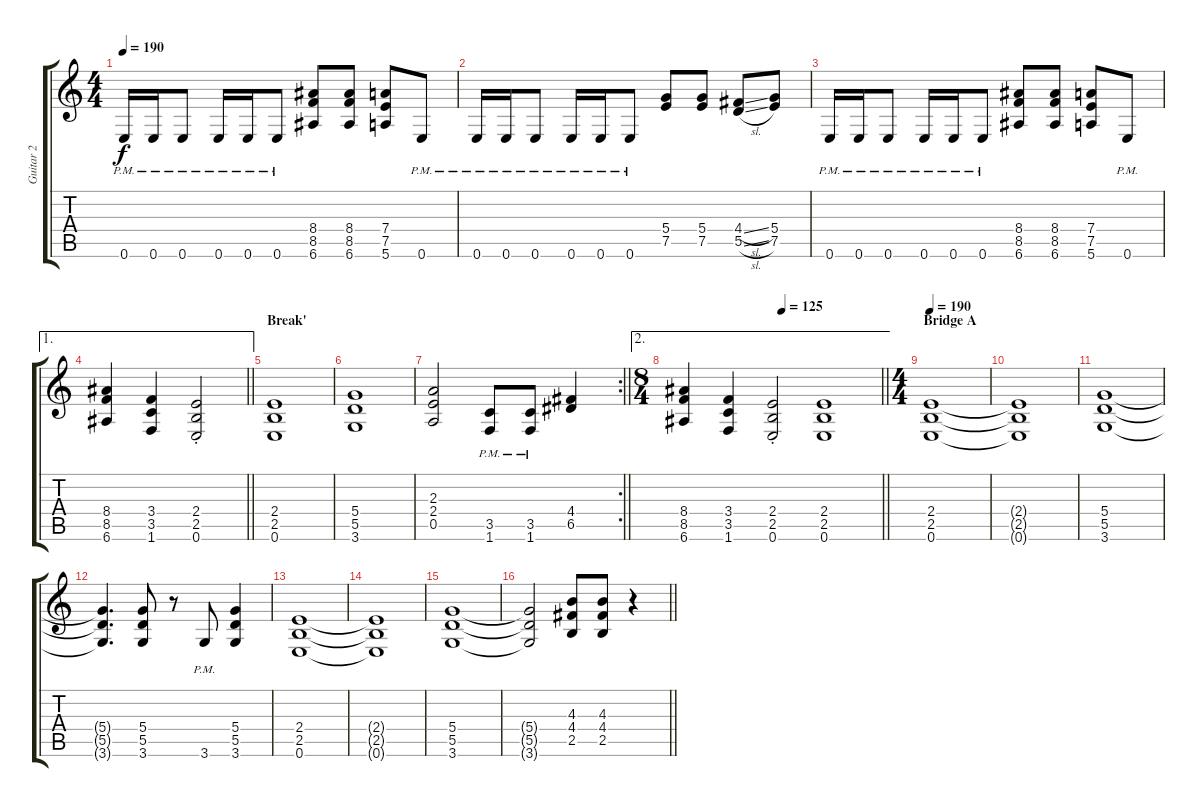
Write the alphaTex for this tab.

\track ("Guitar 2" "Guitar 2") {instrument distortionguitar}
\staff {score tabs}
\tuning (E4 B3 G3 D3 A2 E2) {hide}
\ts (4 4)
\tempo 190
\clef g2
\ks c
0.6{pm}.16{dy f} 0.6{pm}.16{beam merge} 0.6{pm}.8{beam split} 0.6{pm}.16 0.6{pm}.16{beam merge} 0.6{pm}.8{beam split} (8.4 8.5 6.6).8{beam merge} (8.4 8.5 6.6).8 (7.4 7.5 5.6).8 0.6{pm}.8 |
0.6{pm}.16 0.6{pm}.16 0.6{pm}.8 0.6{pm}.16 0.6{pm}.16 0.6{pm}.8 (5.4 7.5).8 (5.4 7.5).8 (4.4{sl} 5.5{sl}).8 (5.4 7.5).8 |
0.6{pm}.16 0.6{pm}.16{beam merge} 0.6{pm}.8{beam split} 0.6{pm}.16 0.6{pm}.16{beam merge} 0.6{pm}.8{beam split} (8.4 8.5 6.6).8{beam merge} (8.4 8.5 6.6).8 (7.4 7.5 5.6).8 0.6{pm}.8 |
\ae 1
\barLineRight lightlight
(8.4 8.5 6.6).4 (3.4 3.5 1.6).4 (2.4{st} 2.5{st} 0.6{st}).2 |
\section ("" "Break'")
(2.4 2.5 0.6).1 |
(5.4 5.5 3.6).1 |
\rc 2
\barLineRight lightlight
(2.3 2.4 0.5).2 (3.5{pm} 1.6{pm}).8 (3.5{pm} 1.6{pm}).8 (4.4 6.5).4 |
\ae 2
\ts (8 4)
\tempo (125 0.5)
\barLineRight lightlight
(8.4 8.5 6.6).4 (3.4 3.5 1.6).4 (2.4{st} 2.5{st} 0.6{st}).2 (2.4 2.5 0.6).1 |
\ts (4 4)
\section ("" "Bridge A")
\tempo 190
(2.4 2.5 0.6).1 |
(2.4{t} 2.5{t} 0.6{t}).1 |
(5.4 5.5 3.6).1 |
(5.4{t} 5.5{t} 3.6{t}).4{d} (5.4 5.5 3.6).8 r.8 3.6{pm}.8 (5.4 5.5 3.6).4 |
(2.4 2.5 0.6).1 |
(2.4{t} 2.5{t} 0.6{t}).1 |
(5.4 5.5 3.6).1 |
\barLineRight lightlight
(5.4{t} 5.5{t} 3.6{t}).2 (4.3 4.4 2.5).8 (4.3 4.4 2.5).8 r.4
